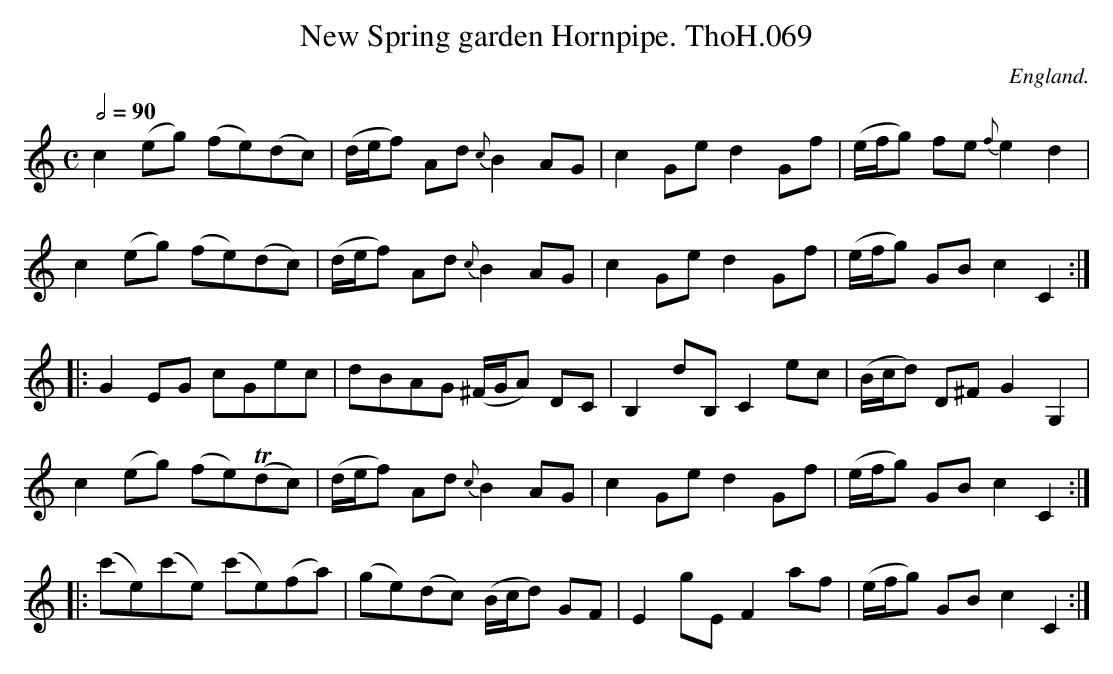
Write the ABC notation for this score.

X:1
T:New Spring garden Hornpipe. ThoH.069
Q:1/2=90
M:C
L:1/8
O:England.
K:C
c2(eg) (fe)(dc)|(d/e/f) Ad {c}B2AG|c2Ged2Gf|(e/f/g) fe{f}e2d2|
c2(eg) (fe)(dc)|(d/e/f) Ad{c}B2AG|c2Ged2Gf|(e/f/g) GBc2C2:|
|:G2EG cGec|dBAG (^F/G/A) DC|B,2dB,C2ec|(B/c/d) D^FG2G,2|
c2(eg) (fe)(Tdc)|(d/e/f) Ad {c}B2AG|c2Ged2Gf|(e/f/g) GBc2C2:|
|:(c'e)(c'e) (c'e)(fa)|(ge)(dc) (B/c/d) GF|E2gEF2af|(e/f/g) GBc2C2:|
